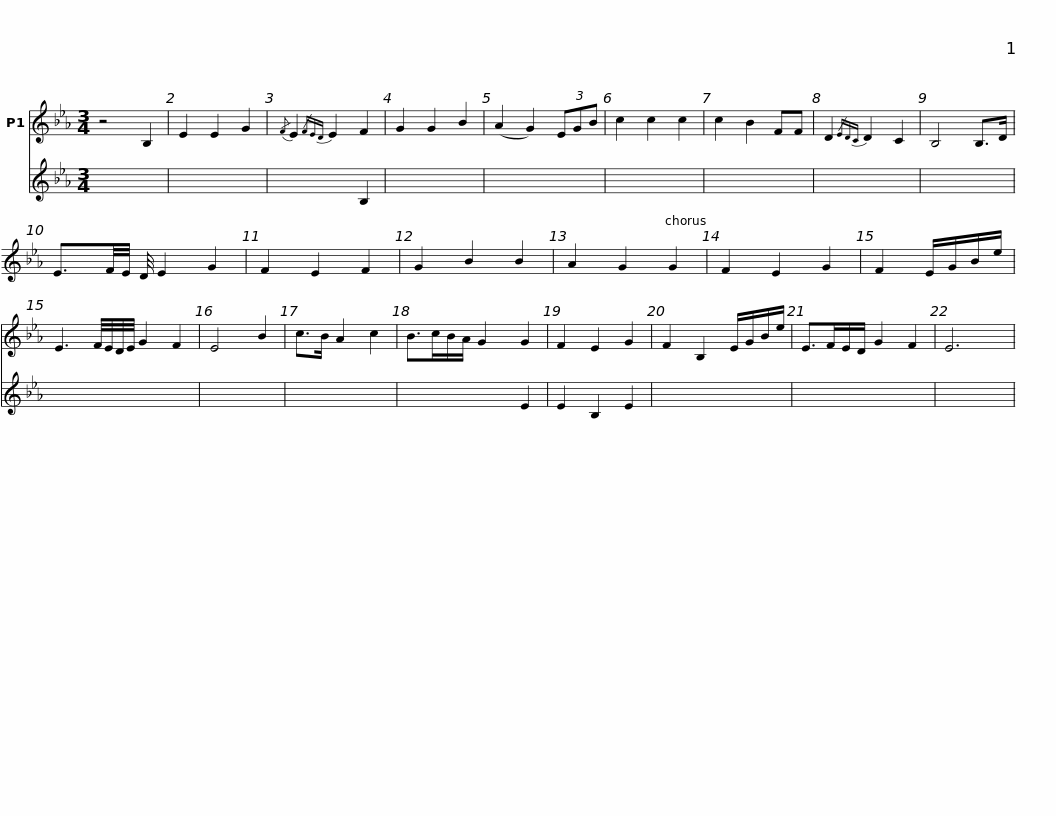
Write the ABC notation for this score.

X:1
%%score 1 2
L:1/8
M:3/4
I:linebreak $
K:Eb
V:1 treble
V:2 treble
V:1
 z4 B,2 | E2 E2 G2 |{/F} E2{/FED} E2 F2 | G2 G2 B2 | (A2 G2) (3EGB | %5
 c2 c2 c2 | c2 B2 FF | D2{/EDC} D2 C2 |$ B,4 B,>D | E3/2F/4E/4 D/4 E2 G2 | %10
 F2 E2 F2 | G2 B2 B2 | A2 G2 G2 | F2 E2 G2 | F2 E/G/B/e/ | %15
 E3 F/4E/4D/4E/4 G2 F2 |$ E4 B2 | c>B A2 c2 | B>cB/A/ G2 G2 | F2 E2 G2 | %20
 F2 B,2 E/G/B/e/ | E>FE/D/ G2 F2 | E6 x | %23
V:2
 x6 | x6 | x4 B,2 | x6 | x6 | %5
 x6 | x6 | x6 |$ x6 | x/4 x6 | %10
 x6 | x6 | x6 | x6 | x4 | %15
 x8 |$ x6 | x6 | x4 x E2 | E2 B,2 E2 | %20
 x6 | x7 | x7 | %23
